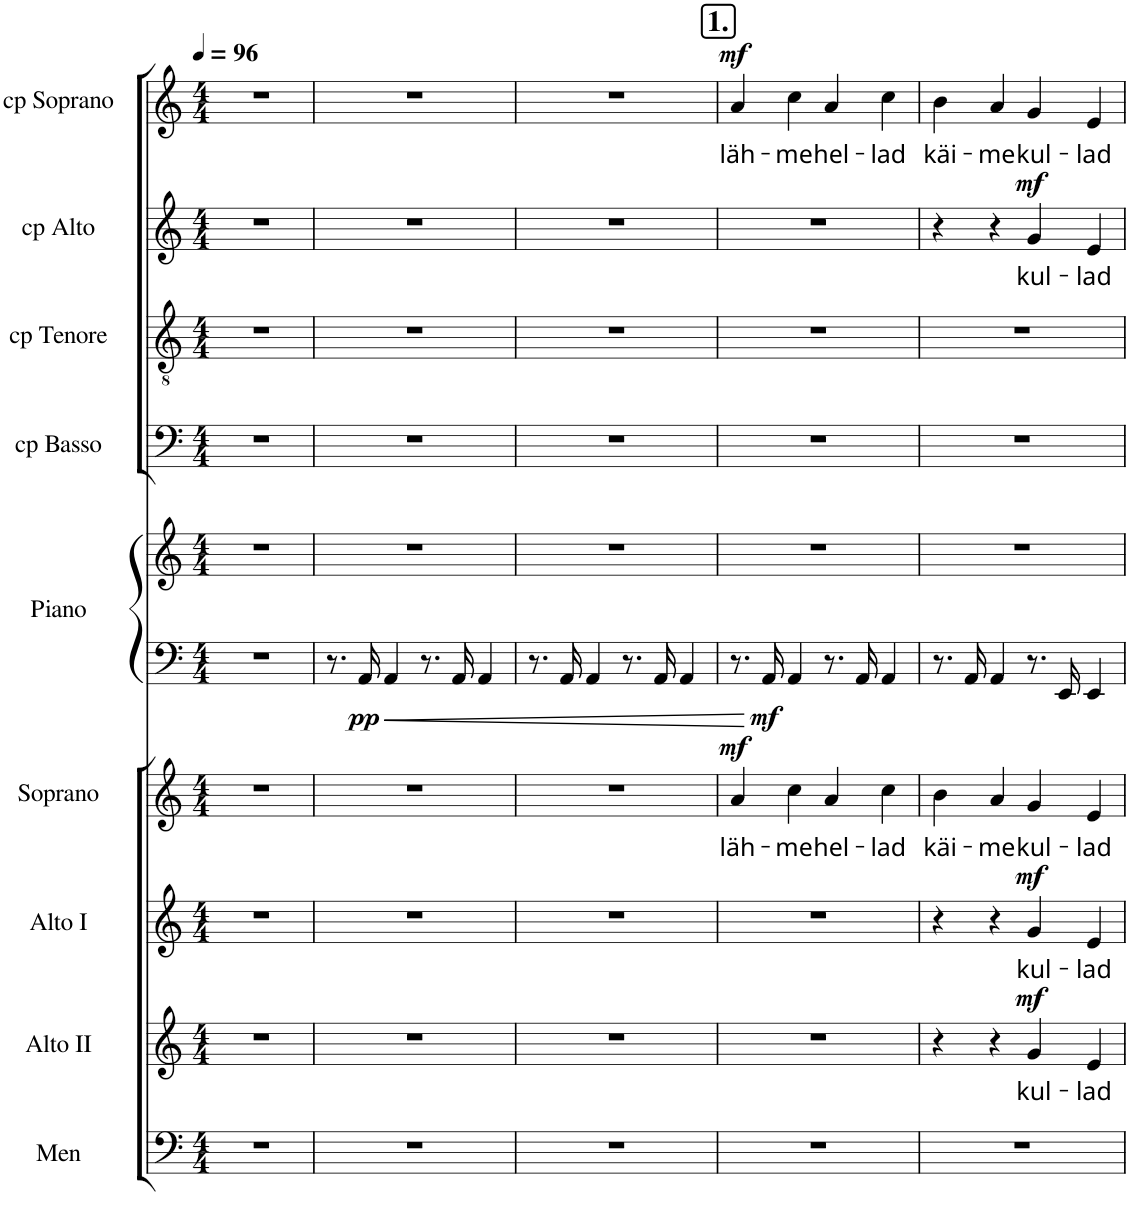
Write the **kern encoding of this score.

**kern	**kern	**text	**dynam	**kern	**text	**dynam	**kern	**text	**dynam	**kern	**kern	**dynam	**kern	**kern	**kern	**text	**dynam	**kern	**text	**dynam
*part9	*part8	*part8	*part8	*part7	*part7	*part7	*part6	*part6	*part6	*part5	*part5	*part5	*part4	*part3	*part2	*part2	*part2	*part1	*part1	*part1
*staff10	*staff9	*staff9	*staff9	*staff8	*staff8	*staff8	*staff7	*staff7	*staff7	*staff6	*staff5	*staff5/6	*staff4	*staff3	*staff2	*staff2	*staff2	*staff1	*staff1	*staff1
*I"Men	*I"Alto II	*	*	*I"Alto I	*	*	*I"Soprano	*	*	*I"Piano	*	*	*I"cp Basso	*I"cp Tenore	*I"cp Alto	*	*	*I"cp Soprano	*	*
*I'M.	*I'A2	*	*	*I'A1	*	*	*I'S.	*	*	*I'Pno.	*	*	*	*	*	*	*	*I'Sp	*	*
*clefF4	*clefG2	*	*	*clefG2	*	*	*clefG2	*	*	*clefF4	*clefG2	*	*clefF4	*clefGv2	*clefG2	*	*	*clefG2	*	*
*	*Trd1c2	*	*	*Trd1c2	*	*	*	*	*	*	*	*	*	*	*Trd1c2	*	*	*	*	*
*k[]	*k[]	*	*	*k[]	*	*	*k[]	*	*	*k[]	*k[]	*	*k[]	*k[]	*k[]	*	*	*k[]	*	*
*M4/4	*M4/4	*	*	*M4/4	*	*	*M4/4	*	*	*M4/4	*M4/4	*	*M4/4	*M4/4	*M4/4	*	*	*M4/4	*	*
=1	=1	=1	=1	=1	=1	=1	=1	=1	=1	=1	=1	=1	=1	=1	=1	=1	=1	=1	=1	=1
1r	1r	.	.	1r	.	.	1r	.	.	1r	1r	.	1r	1r	1r	.	.	1r	.	.
=2	=2	=2	=2	=2	=2	=2	=2	=2	=2	=2	=2	=2	=2	=2	=2	=2	=2	=2	=2	=2
1r	1r	.	.	1r	.	.	1r	.	.	8.r	1r	.	1r	1r	1r	.	.	1r	.	.
!	!	!	!	!	!	!	!	!	!	!	!	!LO:DY:b=2	!	!	!	!	!	!	!	!
.	.	.	.	.	.	.	.	.	.	16AA/	.	pp	.	.	.	.	.	.	.	.
.	.	.	.	.	.	.	.	.	.	4AA/	.	.	.	.	.	.	.	.	.	.
.	.	.	.	.	.	.	.	.	.	8.r	.	.	.	.	.	.	.	.	.	.
.	.	.	.	.	.	.	.	.	.	16AA/	.	.	.	.	.	.	.	.	.	.
.	.	.	.	.	.	.	.	.	.	4AA/	.	.	.	.	.	.	.	.	.	.
=3	=3	=3	=3	=3	=3	=3	=3	=3	=3	=3	=3	=3	=3	=3	=3	=3	=3	=3	=3	=3
1r	1r	.	.	1r	.	.	1r	.	.	8.r	1r	.	1r	1r	1r	.	.	1r	.	.
.	.	.	.	.	.	.	.	.	.	16AA/	.	.	.	.	.	.	.	.	.	.
.	.	.	.	.	.	.	.	.	.	4AA/	.	.	.	.	.	.	.	.	.	.
.	.	.	.	.	.	.	.	.	.	8.r	.	.	.	.	.	.	.	.	.	.
.	.	.	.	.	.	.	.	.	.	16AA/	.	.	.	.	.	.	.	.	.	.
.	.	.	.	.	.	.	.	.	.	4AA/	.	.	.	.	.	.	.	.	.	.
=4	=4	=4	=4	=4	=4	=4	=4	=4	=4	=4	=4	=4	=4	=4	=4	=4	=4	=4	=4	=4
!	!	!	!	!	!	!	!	!LO:LY:b	!LO:DY:a	!	!	!	!	!	!	!	!	!	!LO:LY:b	!LO:DY:a
1r	1r	.	.	1r	.	.	4a/	läh-	mf	8.r	1r	.	1r	1r	1r	.	.	4a/	läh-	mf
!	!	!	!	!	!	!	!	!	!	!	!	!LO:DY:b=2	!	!	!	!	!	!	!	!
.	.	.	.	.	.	.	.	.	.	16AA/	.	mf	.	.	.	.	.	.	.	.
!	!	!	!	!	!	!	!	!LO:LY:b	!	!	!	!	!	!	!	!	!	!	!LO:LY:b	!
.	.	.	.	.	.	.	4cc\	-me	.	4AA/	.	.	.	.	.	.	.	4cc\	-me	.
!	!	!	!	!	!	!	!	!LO:LY:b	!	!	!	!	!	!	!	!	!	!	!LO:LY:b	!
.	.	.	.	.	.	.	4a/	hel-	.	8.r	.	.	.	.	.	.	.	4a/	hel-	.
.	.	.	.	.	.	.	.	.	.	16AA/	.	.	.	.	.	.	.	.	.	.
!	!	!	!	!	!	!	!	!LO:LY:b	!	!	!	!	!	!	!	!	!	!	!LO:LY:b	!
.	.	.	.	.	.	.	4cc\	-lad	.	4AA/	.	.	.	.	.	.	.	4cc\	-lad	.
=5	=5	=5	=5	=5	=5	=5	=5	=5	=5	=5	=5	=5	=5	=5	=5	=5	=5	=5	=5	=5
!	!	!	!	!	!	!	!	!LO:LY:b	!	!	!	!	!	!	!	!	!	!	!LO:LY:b	!
1r	4r	.	.	4r	.	.	4b\	käi-	.	8.r	1r	.	1r	1r	4r	.	.	4b\	käi-	.
.	.	.	.	.	.	.	.	.	.	16AA/	.	.	.	.	.	.	.	.	.	.
!	!	!	!	!	!	!	!	!LO:LY:b	!	!	!	!	!	!	!	!	!	!	!LO:LY:b	!
.	4r	.	.	4r	.	.	4a/	-me	.	4AA/	.	.	.	.	4r	.	.	4a/	-me	.
!	!	!LO:LY:b	!LO:DY:a	!	!LO:LY:b	!LO:DY:a	!	!LO:LY:b	!	!	!	!	!	!	!	!LO:LY:b	!LO:DY:a	!	!LO:LY:b	!
.	4g/	kul-	mf	4g/	kul-	mf	4g/	kul-	.	8.r	.	.	.	.	4g/	kul-	mf	4g/	kul-	.
.	.	.	.	.	.	.	.	.	.	16EE/	.	.	.	.	.	.	.	.	.	.
!	!	!LO:LY:b	!	!	!LO:LY:b	!	!	!LO:LY:b	!	!	!	!	!	!	!	!LO:LY:b	!	!	!LO:LY:b	!
.	4e/	-lad	.	4e/	-lad	.	4e/	-lad	.	4EE/	.	.	.	.	4e/	-lad	.	4e/	-lad	.
=	=	=	=	=	=	=	=	=	=	=	=	=	=	=	=	=	=	=	=	=
*-	*-	*-	*-	*-	*-	*-	*-	*-	*-	*-	*-	*-	*-	*-	*-	*-	*-	*-	*-	*-
